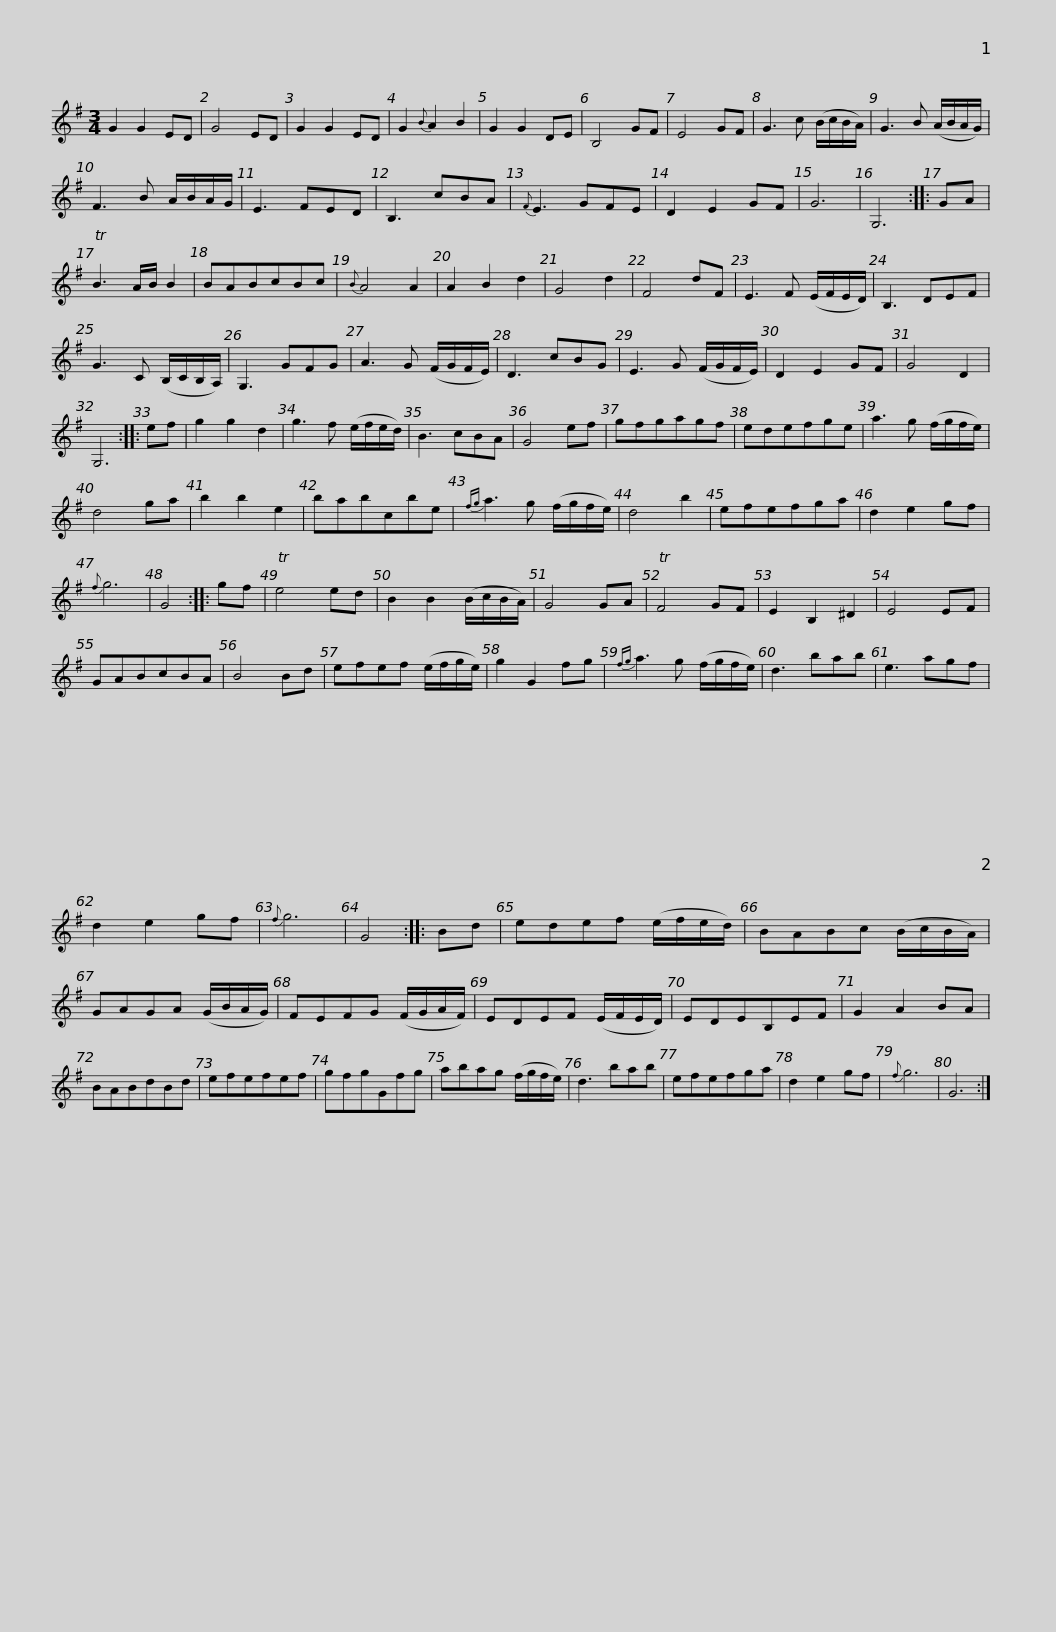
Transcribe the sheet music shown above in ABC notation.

X:1
L:1/8
M:3/4
I:linebreak $
K:G
V:1 treble
V:1
 G2 G2 ED | G4 ED | G2 G2 ED | G2{B} A2 B2 | G2 G2 DE | %5
 B,4 GF | E4 GF | G3 c (B/c/B/A/) | G3 B (A/B/A/G/) |$ F3 B A/B/A/G/ | %10
 E3 FED | B,3 cBA |{F} E3 GFE | D2 E2 GF | G6 | %15
 G,6 :: GA | TB3 A/B/ B2 | BABcBc |${B} A4 A2 | %20
 A2 B2 d2 | G4 d2 | F4 dF | E3 F (E/F/E/D/) | B,3 DEF | %25
 G3 C (B,/C/B,/A,/) | G,3 GFG | A3 G (F/G/F/E/) |$ D3 cBG | E3 G (F/G/F/E/) | %30
 D2 E2 GF | G4 D2 | G,6 :: ef | g2 g2 d2 | %35
 g3 f (e/f/e/d/) | B3 cBA | G4 ef |$ gfgagf | edefge | %40
 a3 g (f/g/f/e/) | d4 ga | b2 b2 e2 | babcbe |{fg} a3 g (f/g/f/e/) | %45
 d4 b2 |$ efefga | d2 e2 gf |{f} g6 | G4 :: %50
 gf | Te4 ed | B2 B2 (B/c/B/A/) | G4 GA | TF4 GF | %55
 E2 B,2 ^D2 | E4 EF |$ GABcBA | B4 Bd | efef (e/f/g/e/) | %60
 g2 G2 fg |{fg} a3 g (f/g/f/e/) | d3 bab | e3 agf | d2 e2 gf | %65
{f} g6 |$ G4 :: Bd | edef (e/f/e/d/) | BABc (B/c/B/A/) | %70
 GAGA (G/B/A/G/) | FEFG (F/G/A/F/) | EDEF (E/F/E/D/) |$ EDEB,EF | G2 A2 BA | %75
 BABdBd | efefef | gfgGfg | abag (f/g/f/e/) | d3 bab |$ %80
 efefga | d2 e2 gf |{f} g6 | G6 :| %84
